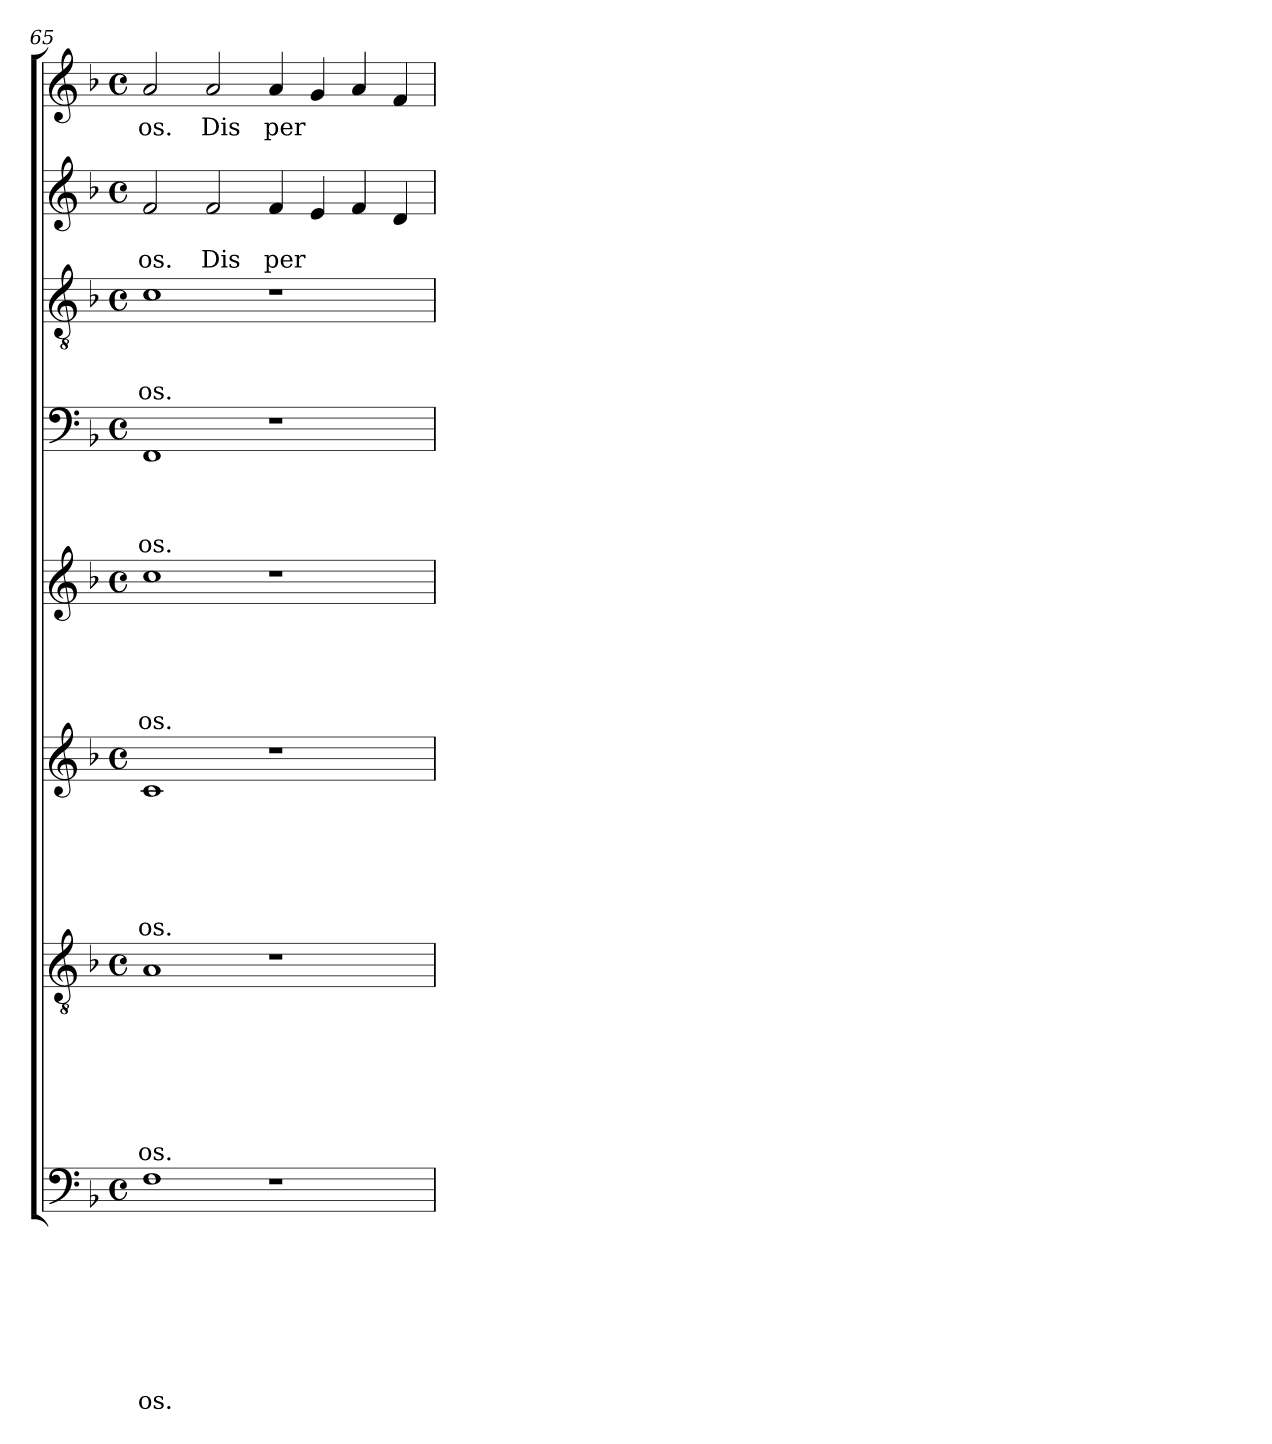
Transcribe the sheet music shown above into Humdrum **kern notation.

**kern	**text	**text	**text	**text	**text	**text	**text	**text	**kern	**text	**text	**text	**text	**text	**text	**text	**kern	**text	**text	**text	**text	**text	**text	**kern	**text	**text	**text	**text	**text	**kern	**text	**text	**text	**text	**kern	**text	**text	**text	**kern	**text	**text	**kern	**text
*part8	*part8	*part8	*part8	*part8	*part8	*part8	*part8	*part8	*part7	*part7	*part7	*part7	*part7	*part7	*part7	*part7	*part6	*part6	*part6	*part6	*part6	*part6	*part6	*part5	*part5	*part5	*part5	*part5	*part5	*part4	*part4	*part4	*part4	*part4	*part3	*part3	*part3	*part3	*part2	*part2	*part2	*part1	*part1
*staff8	*staff8	*staff8	*staff8	*staff8	*staff8	*staff8	*staff8	*staff8	*staff7	*staff7	*staff7	*staff7	*staff7	*staff7	*staff7	*staff7	*staff6	*staff6	*staff6	*staff6	*staff6	*staff6	*staff6	*staff5	*staff5	*staff5	*staff5	*staff5	*staff5	*staff4	*staff4	*staff4	*staff4	*staff4	*staff3	*staff3	*staff3	*staff3	*staff2	*staff2	*staff2	*staff1	*staff1
!!LO:PB:g=z
*clefF4	*	*	*	*	*	*	*	*	*clefGv2	*	*	*	*	*	*	*	*clefG2	*	*	*	*	*	*	*clefG2	*	*	*	*	*	*clefF4	*	*	*	*	*clefGv2	*	*	*	*clefG2	*	*	*clefG2	*
*k[b-]	*	*	*	*	*	*	*	*	*k[b-]	*	*	*	*	*	*	*	*k[b-]	*	*	*	*	*	*	*k[b-]	*	*	*	*	*	*k[b-]	*	*	*	*	*k[b-]	*	*	*	*k[b-]	*	*	*k[b-]	*
*F:	*	*	*	*	*	*	*	*	*F:	*	*	*	*	*	*	*	*F:	*	*	*	*	*	*	*F:	*	*	*	*	*	*F:	*	*	*	*	*F:	*	*	*	*F:	*	*	*F:	*
*M4/4	*	*	*	*	*	*	*	*	*M4/4	*	*	*	*	*	*	*	*M4/4	*	*	*	*	*	*	*M4/4	*	*	*	*	*	*M4/4	*	*	*	*	*M4/4	*	*	*	*M4/4	*	*	*M4/4	*
*met(c)	*	*	*	*	*	*	*	*	*met(c)	*	*	*	*	*	*	*	*met(c)	*	*	*	*	*	*	*met(c)	*	*	*	*	*	*met(c)	*	*	*	*	*met(c)	*	*	*	*met(c)	*	*	*met(c)	*
=65	=65	=65	=65	=65	=65	=65	=65	=65	=65	=65	=65	=65	=65	=65	=65	=65	=65	=65	=65	=65	=65	=65	=65	=65	=65	=65	=65	=65	=65	=65	=65	=65	=65	=65	=65	=65	=65	=65	=65	=65	=65	=65	=65
!	!	!	!	!	!	!	!	!LO:LY:b	!	!	!	!	!	!	!	!LO:LY:b	!	!	!	!	!	!	!LO:LY:b	!	!	!	!	!	!LO:LY:b	!	!	!	!	!LO:LY:b	!	!	!	!LO:LY:b	!	!	!LO:LY:b	!	!LO:LY:b
1F	.	.	.	.	.	.	.	os.	1A	.	.	.	.	.	.	-os.	1c	.	.	.	.	.	-os.	1cc	.	.	.	.	-os.	1FF	.	.	.	-os.	1c	.	.	os.	2f/	.	os.	2a/	os.
!	!	!	!	!	!	!	!	!	!	!	!	!	!	!	!	!	!	!	!	!	!	!	!	!	!	!	!	!	!	!	!	!	!	!	!	!	!	!	!	!	!LO:LY:b	!	!LO:LY:b
.	.	.	.	.	.	.	.	.	.	.	.	.	.	.	.	.	.	.	.	.	.	.	.	.	.	.	.	.	.	.	.	.	.	.	.	.	.	.	2f/	.	Dis	2a/	Dis
!	!	!	!	!	!	!	!	!	!	!	!	!	!	!	!	!	!	!	!	!	!	!	!	!	!	!	!	!	!	!	!	!	!	!	!	!	!	!	!	!	!LO:LY:b	!	!LO:LY:b
1r	.	.	.	.	.	.	.	.	1r	.	.	.	.	.	.	.	1r	.	.	.	.	.	.	1r	.	.	.	.	.	1r	.	.	.	.	1r	.	.	.	4f/	.	per	4a/	per
.	.	.	.	.	.	.	.	.	.	.	.	.	.	.	.	.	.	.	.	.	.	.	.	.	.	.	.	.	.	.	.	.	.	.	.	.	.	.	4e/	.	.	4g/	.
.	.	.	.	.	.	.	.	.	.	.	.	.	.	.	.	.	.	.	.	.	.	.	.	.	.	.	.	.	.	.	.	.	.	.	.	.	.	.	4f/	.	.	4a/	.
.	.	.	.	.	.	.	.	.	.	.	.	.	.	.	.	.	.	.	.	.	.	.	.	.	.	.	.	.	.	.	.	.	.	.	.	.	.	.	4d/	.	.	4f/	.
=	=	=	=	=	=	=	=	=	=	=	=	=	=	=	=	=	=	=	=	=	=	=	=	=	=	=	=	=	=	=	=	=	=	=	=	=	=	=	=	=	=	=	=
*-	*-	*-	*-	*-	*-	*-	*-	*-	*-	*-	*-	*-	*-	*-	*-	*-	*-	*-	*-	*-	*-	*-	*-	*-	*-	*-	*-	*-	*-	*-	*-	*-	*-	*-	*-	*-	*-	*-	*-	*-	*-	*-	*-
